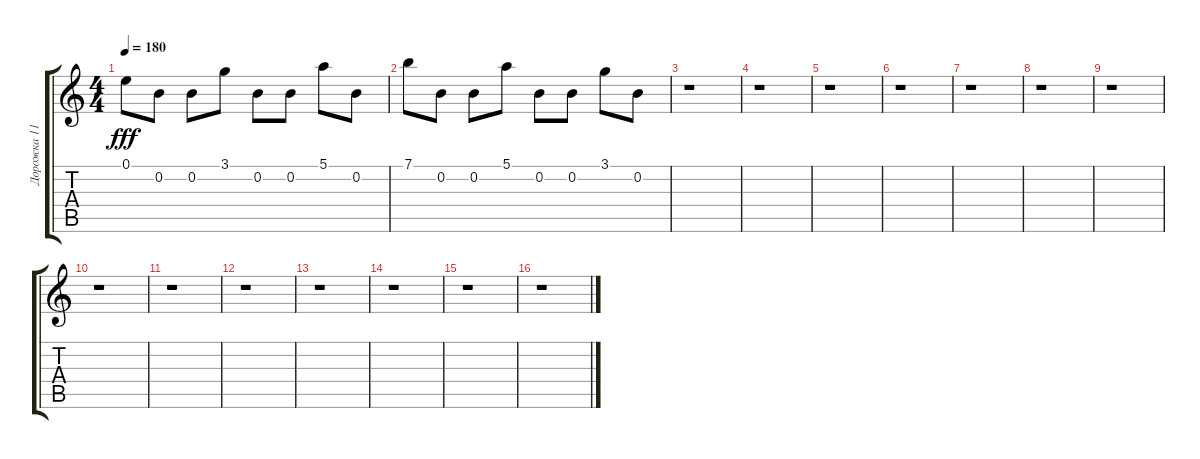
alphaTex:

\track ("Дорожка 11" "Дорожка 11") {instrument overdrivenguitar}
\staff {score tabs}
\tuning (E4 B3 G3 D3 A2 E2) {hide}
\ts (4 4)
\tempo 180
\clef g2
\ks c
0.1.8{dy fff} 0.2.8 0.2.8 3.1.8 0.2.8 0.2.8 5.1.8 0.2.8 |
7.1.8 0.2.8 0.2.8 5.1.8 0.2.8 0.2.8 3.1.8 0.2.8 |
r.1 |
r.1 |
r.1 |
r.1 |
r.1 |
r.1 |
r.1 |
r.1 |
r.1 |
r.1 |
r.1 |
r.1 |
r.1 |
r.1
